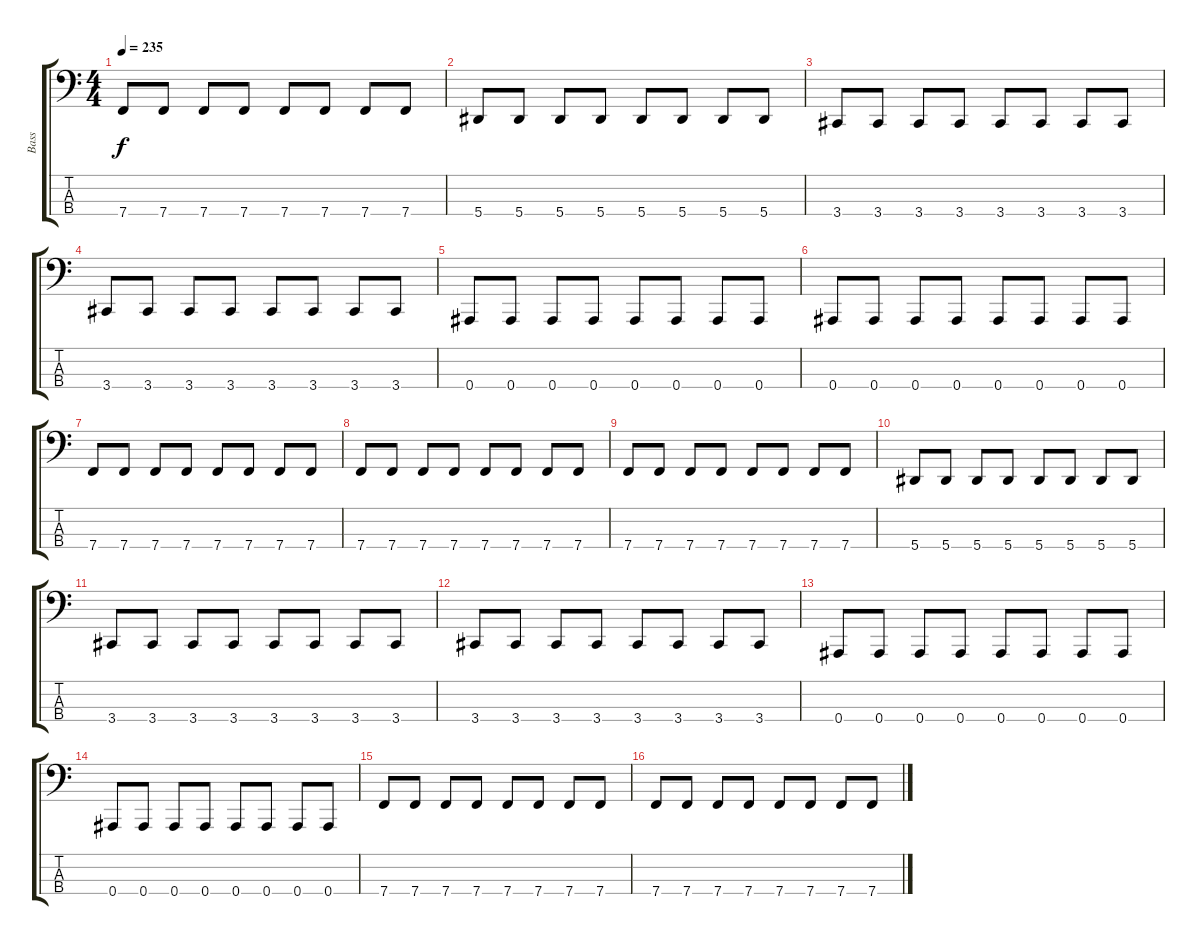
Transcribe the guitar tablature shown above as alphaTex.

\track ("Bass" "Bass") {instrument electricbasspick}
\staff {score tabs}
\tuning (Eb2 Bb1 F1 Bb0) {hide}
\ts (4 4)
\tempo 235
\clef f4
\ks c
7.4.8{dy f} 7.4.8 7.4.8 7.4.8 7.4.8 7.4.8 7.4.8 7.4.8 |
5.4.8 5.4.8 5.4.8 5.4.8 5.4.8 5.4.8 5.4.8 5.4.8 |
3.4.8 3.4.8 3.4.8 3.4.8 3.4.8 3.4.8 3.4.8 3.4.8 |
3.4.8 3.4.8 3.4.8 3.4.8 3.4.8 3.4.8 3.4.8 3.4.8 |
0.4.8 0.4.8 0.4.8 0.4.8 0.4.8 0.4.8 0.4.8 0.4.8 |
0.4.8 0.4.8 0.4.8 0.4.8 0.4.8 0.4.8 0.4.8 0.4.8 |
7.4.8 7.4.8 7.4.8 7.4.8 7.4.8 7.4.8 7.4.8 7.4.8 |
7.4.8 7.4.8 7.4.8 7.4.8 7.4.8 7.4.8 7.4.8 7.4.8 |
7.4.8 7.4.8 7.4.8 7.4.8 7.4.8 7.4.8 7.4.8 7.4.8 |
5.4.8 5.4.8 5.4.8 5.4.8 5.4.8 5.4.8 5.4.8 5.4.8 |
3.4.8 3.4.8 3.4.8 3.4.8 3.4.8 3.4.8 3.4.8 3.4.8 |
3.4.8 3.4.8 3.4.8 3.4.8 3.4.8 3.4.8 3.4.8 3.4.8 |
0.4.8 0.4.8 0.4.8 0.4.8 0.4.8 0.4.8 0.4.8 0.4.8 |
0.4.8 0.4.8 0.4.8 0.4.8 0.4.8 0.4.8 0.4.8 0.4.8 |
7.4.8 7.4.8 7.4.8 7.4.8 7.4.8 7.4.8 7.4.8 7.4.8 |
7.4.8 7.4.8 7.4.8 7.4.8 7.4.8 7.4.8 7.4.8 7.4.8
